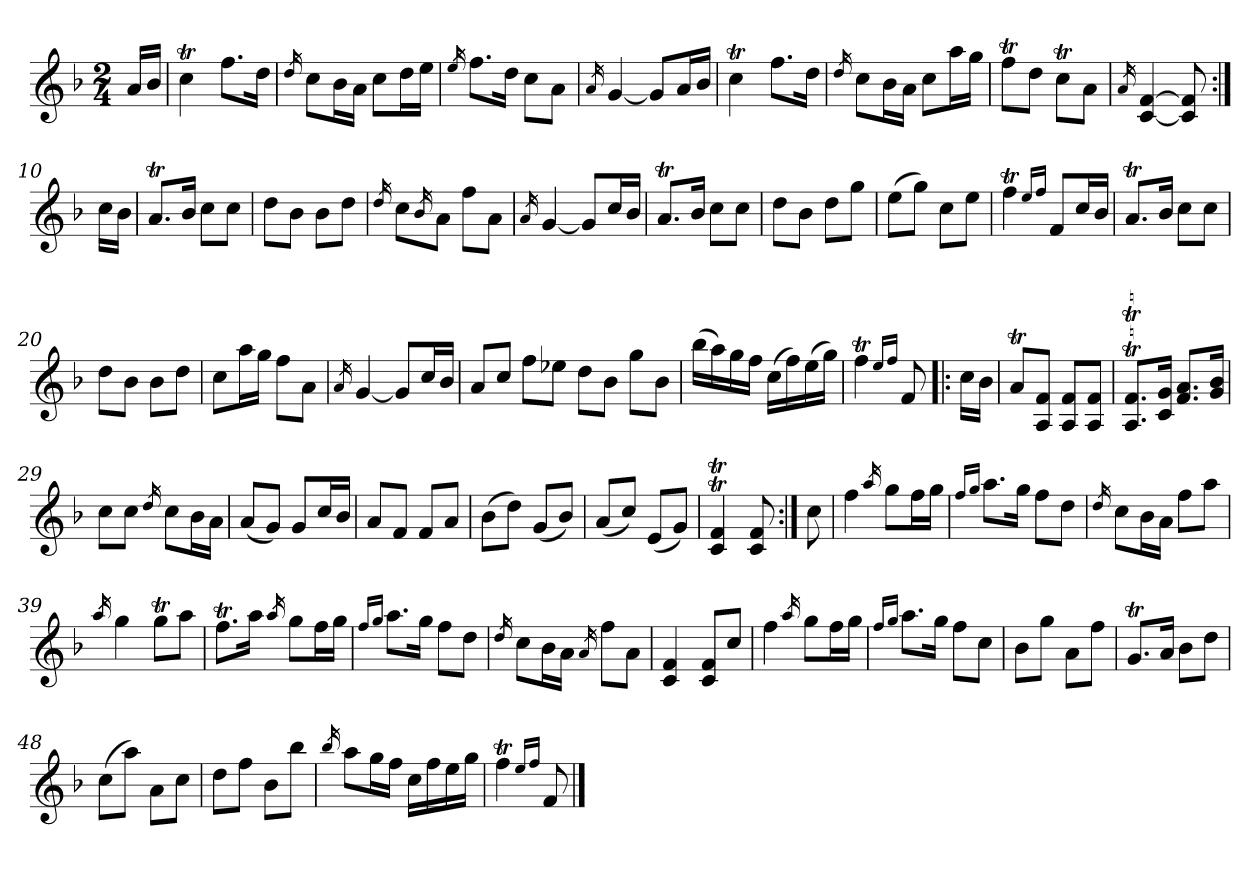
**kern
*part1
*staff1
*clefG2
*k[b-]
*F:
*M2/4
=1
16a/LL
16b-/JJ
=2
4ccT\
8.ff\L
16dd\Jk
=3
16qdd/
8cc\L
16b-\L
16a\JJ
8cc\L
16dd\L
16ee\JJ
=4
16qee/
8.ff\L
16dd\Jk
8cc\L
8a\J
=5
16qa/
[4g/
8g/L]
16a/L
16b-/JJ
=6
4ccT\
8.ff\L
16dd\Jk
=7
16qdd/
8cc\L
16b-\L
16a\JJ
8cc\L
16aa\L
16gg\JJ
=8
8ffT\L
8dd\J
8ccT\L
8a\J
=9
16qa/
[4c/ [4f/
8c/] 8f/]
!!LO:LB:g=z
=10:|!
16cc\LL
16b-\JJ
=11
8.at/L
16b-/Jk
8cc\L
8cc\J
=12
8dd\L
8b-\J
8b-\L
8dd\J
=13
16qdd/
8cc\L
16qb-/
8a\J
8ff\L
8a\J
=14
16qa/
[4g/
8g/L]
16cc/L
16b-/JJ
=15
8.at/L
16b-/Jk
8cc\L
8cc\J
=16
8dd\L
8b-\J
8dd\L
8gg\J
=17
(>8ee\L
8gg\J)
8cc\L
8ee\J
=18
4ffT\
16qee/LL
16qff/JJ
8f/L
16cc/L
16b-/JJ
=19
8.at/L
16b-/Jk
8cc\L
8cc\J
!!LO:LB:g=z
=20
8dd\L
8b-\J
8b-\L
8dd\J
=21
8cc\L
16aa\L
16gg\JJ
8ff\L
8a\J
=22
16qa/
[4g/
8g/L]
16cc/L
16b-/JJ
=23
8a/L
8cc/J
8ff\L
8ee-X\J
8dd\L
8b-\J
8gg\L
8b-\J
=24
(>16bb-\LL
16aa\)
16gg\
16ff\JJ
(>16cc\LL
16ff\)
(>16ee\
16gg\JJ)
=25
4ffT\
16qee/LL
16qff/JJ
8f/
=26!|:
16cc\LL
16b-\JJ
=27
8at/L
8A/ 8f/J
8A/ 8f/L
8A/ 8f/J
!!LO:LB:g=z
=28
8.A/T 8.f/TL
16c/ 16g/Jk
8.f/ 8.a/L
16g/ 16b-/Jk
=29
8cc\L
8cc\J
16qdd/
8cc\L
16b-\L
16a\JJ
=30
(<8a/L
8g/J)
8g/L
16cc/L
16b-/JJ
=31
8a/L
8f/J
8f/L
8a/J
=32
(>8b-\L
8dd\J)
(<8g/L
8b-/J)
=33
(<8a/L
8cc/J)
(<8e/L
8g/J)
=34
4c/T 4f/T
8c/ 8f/
=35:|!
8cc\
=36
4ff\
16qaa/
8gg\L
16ff\L
16gg\JJ
=37
16qff/LL
16qgg/JJ
8.aa\L
16gg\Jk
8ff\L
8dd\J
!!LO:LB:g=z
=38
16qdd/
8cc\L
16b-\L
16a\JJ
8ff\L
8aa\J
=39
16qaa/
4gg\
8ggT\L
8aa\J
=40
8.ffT\L
16aa\Jk
16qaa/
8gg\L
16ff\L
16gg\JJ
=41
16qff/LL
16qgg/JJ
8.aa\L
16gg\Jk
8ff\L
8dd\J
=42
16qdd/
8cc\L
16b-\L
16a\JJ
16qa/
8ff\L
8a\J
=43
4c/ 4f/
8c/ 8f/L
8cc/J
=44
4ff\
16qaa/
8gg\L
16ff\L
16gg\JJ
=45
16qff/LL
16qgg/JJ
8.aa\L
16gg\Jk
8ff\L
8cc\J
!!LO:LB:g=z
=46
8b-\L
8gg\J
8a\L
8ff\J
=47
8.gT/L
16a/Jk
8b-\L
8dd\J
=48
(>8cc\L
8aa\J)
8a\L
8cc\J
=49
8dd\L
8ff\J
8b-\L
8bb-\J
=50
16qbb-/
8aa\L
16gg\L
16ff\JJ
16cc\LL
16ff\
16ee\
16gg\JJ
=51
4ffT\
16qee/LL
16qff/JJ
8f/
==
*-
